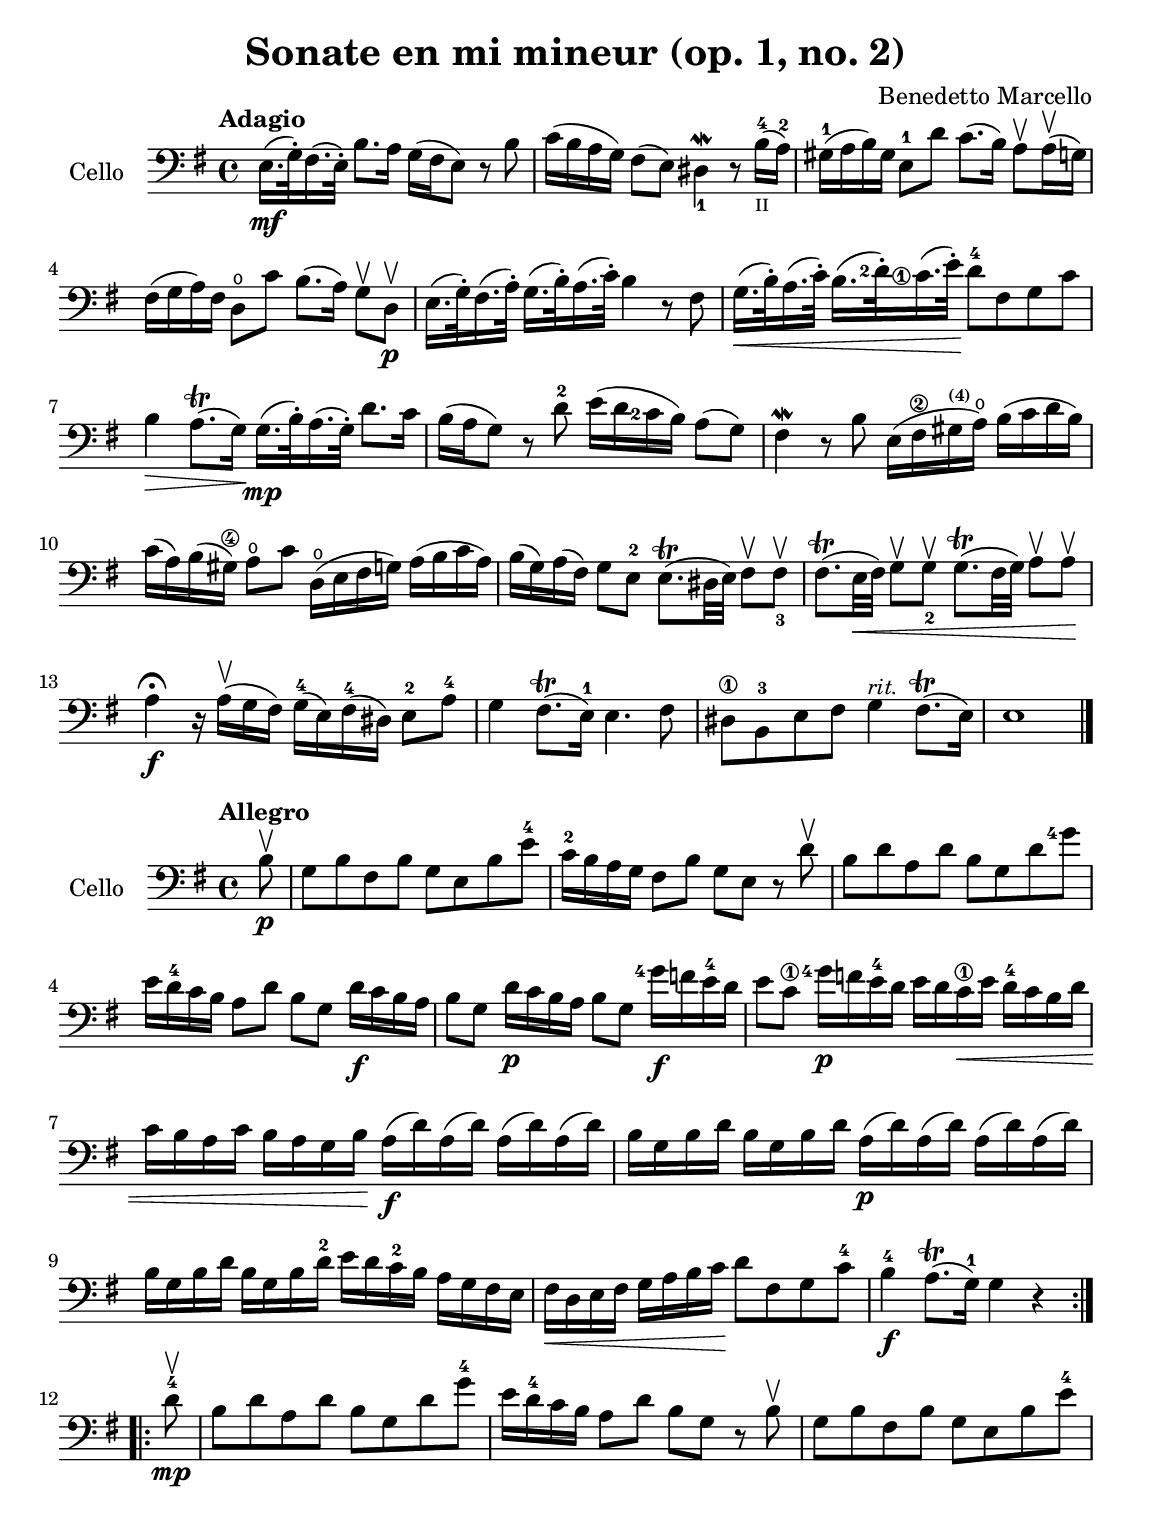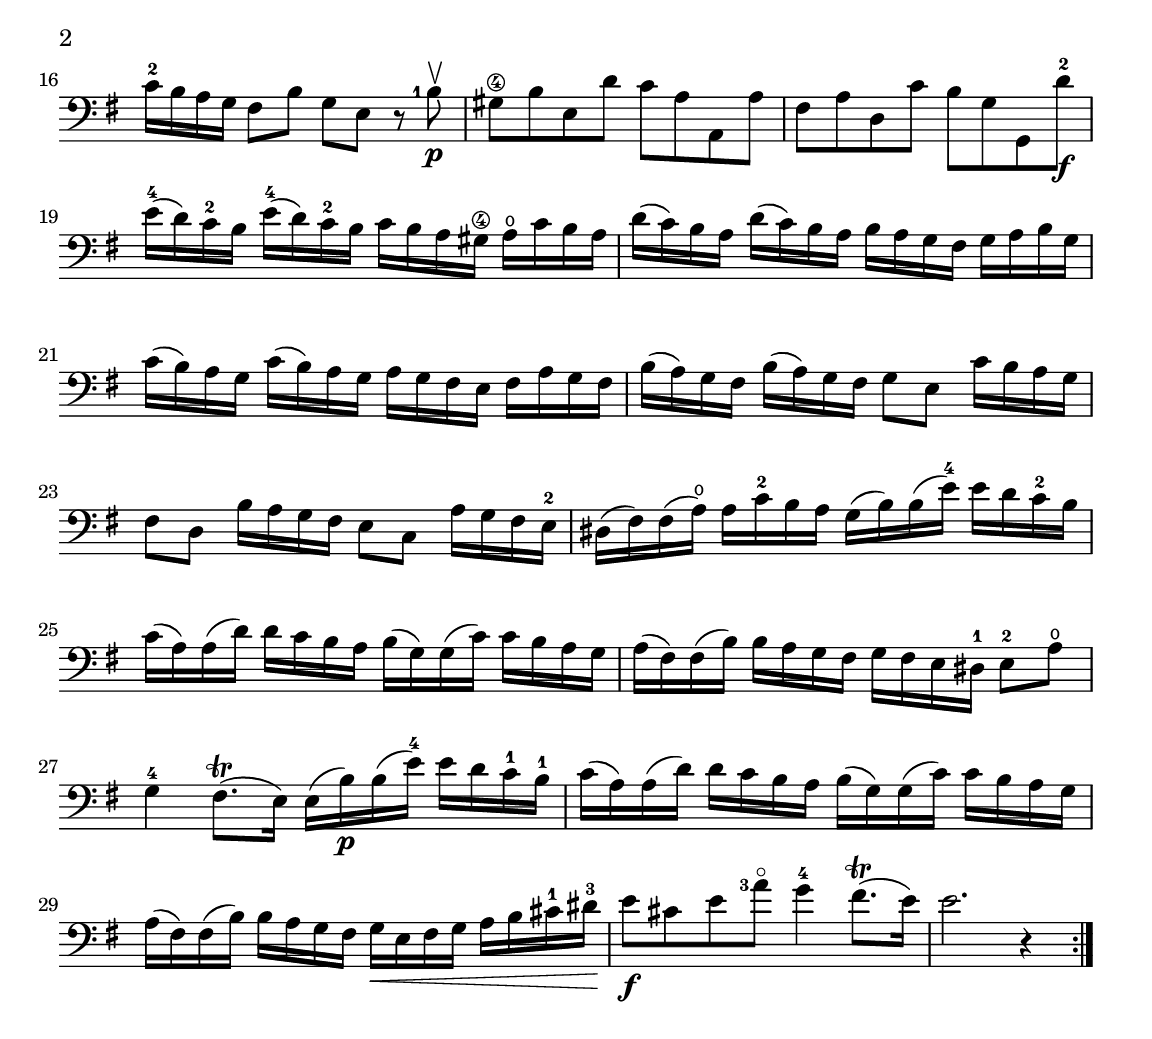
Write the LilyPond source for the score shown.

#(set-global-staff-size 21)

\version "2.18.2"

\header {
  title    = "Sonate en mi mineur (op. 1, no. 2)"
  composer = "Benedetto Marcello"
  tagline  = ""
}

\language "italiano"

% iPad Pro 12.9

\paper {
  paper-width  = 195\mm
  paper-height = 260\mm
}

\score {
  \new Staff
  \with {instrumentName = #"Cello "}{
    \tempo Adagio
    \clef "bass"
    \time 4/4
    \key mi \minor
    \override Hairpin.to-barline = ##f
    mi16.\mf(sol32-.) fad16.(mi32-.)
    si8. la16 sol16(fad16 mi8)
    r8 si8                                                 % 1
    do'16(si16 la16 sol16) fad8(mi8)
    red4_1\mordent r8
    si16-4_\markup{\teeny II}(la16-2)                      % 2
    sold16-1(la16 si16) sold16
    mi8-1 re'8 do'8.(si16)
    la8\upbow la16\upbow(sol16)                            % 3
    fad16(sol16 la16) fad16 re8\open do'8
    si8.(la16) sol8\upbow re8\upbow\p                      % 4
    mi16.(sol32-.) fad16.(la32-.)
    sol16.(si32-.) la16.(do'32-.)
    si4 r8 fad8                                            % 5
    \set fingeringOrientations = #'(left)
    sol16.\<(si32-.) la16.(do'32-.)
    si16.(<re'-2>32-.)
    <do'\finger\markup{\circle 1}>16.(mi'32-.)\!
    re'8-4 fad8 sol8 do'8                                  % 6
    si4\> la8.\trill(sol16)\!
    sol16.\mp(si32-.) la16.(sol32-.)
    re'8. do'16                                            % 7
    si16(la16 sol8) r8 re'8-2
    mi'16(re'16
    \set fingeringOrientations = #'(left)
    <do'-2>16 si16) la8(sol8)                              % 8
    fad4\mordent r8 si8
    mi16(fad16-\2
    sold16^\markup{\bold\teeny (4)} la16\open)
    si16(do'16 re'16 si16)                                 % 9
    do'16(la16) si16(sold16-\4)
    la8\open do'8 re16\open(mi16 fad16 sol16)
    la16(si16 do'16 la16)                                  % 10
    si16(sol16) la16(fad16) sol8 mi8-2
    mi8.\trill(red32 mi32) fad8\upbow
    \set fingeringOrientations = #'(below)
    <fad-3>8\upbow                                         % 11
    fad8.\trill(mi32\< fad32) sol8\upbow
    <sol-2>8\upbow
    sol8.\trill(fad32 sol32) la8\upbow la8\upbow\!         % 12
    la4\fermata\f r16 la16\upbow(sol16 fad16)
    sol16-4(mi16) fad16-4(red16) mi8-2 la8-4               % 13
    sol4 fad8.\trill(mi16-1) mi4. fad8                     % 14
    red8-\1 si,8-3
    mi8 fad8 sol4^\markup{\small\italic "rit."}
    fad8.\trill(mi16)                                      % 15
    mi1                                                    % 17
    \bar "|."
  }
}

\new score {
  \new Staff
  \with {instrumentName = #"Cello "}{
    \tempo Allegro
    \clef "bass"
    \time 4/4
    \key mi \minor
    \override Hairpin.to-barline = ##f
    \repeat volta 2 {
      \partial 8
      si8\upbow\p                                           % 0
      sol8 si8 fad8 si8 sol8 mi8 si8 mi'8-4                 % 1
      do'16-2 si16 la16 sol16 fad8 si8
      sol8 mi8 r8 re'8\upbow                                % 2
      si8 re'8 la8 re'8 si8 sol8 re'8
      \set fingeringOrientations = #'(left)
      <sol'-4>8                                             % 3
      mi'16 re'16-4 do'16 si16 la8 re'8 si8 sol8
      re'16\f do'16 si16 la16                               % 4
      si8 sol8 re'16\p do'16 si16 la16 si8 sol8
      <sol'-4>16\f fa'16 mi'16-4 re'16                      % 5
      mi'8 do'8-\1 <sol'-4>16\p
      fa'16 mi'16-4 re'16
      mi'16 re'16 do'16-\1\< mi'16
      re'16-4 do'16 si16 re'16                              % 6
      do'16 si16 la16 do'16
      si16 la16 sol16 si16\!
      la16\f(re'16) la16(re'16) la16(re'16) la16(re'16)     % 7
      si16 sol16 si16 re'16
      si16 sol16 si16 re'16
      la16\p(re'16) la16(re'16) la16(re'16) la16(re'16)     % 8
      si16 sol16 si16 re'16
      si16 sol16 si16 re'16-2
      mi'16 re'16 do'16-2 si16
      la16 sol16 fad16 mi16                                 % 9
      fad16\< re16 mi16 fad16
      sol16 la16 si16 do'16\!
      re'8 fad8 sol8 do'8-4                                 % 10
      si4-4\f la8.\trill(sol16-1) sol4 r4                   % 11
    }
    \repeat volta 2 {
      \partial 8
      re'8-4\mp\upbow                                       % 0
      si8 re'8 la8 re'8 si8 sol8 re'8 sol'8-4               % 12
      mi'16 re'16-4 do'16 si16 la8 re'8
      si8 sol8 r8 si8\upbow                                 % 13
      sol8 si8 fad8 si8 sol8 mi8 si8 mi'8-4                 % 14
      do'16-2 si16 la16 sol16 fad8 si8
      sol8 mi8 r8 <si-1>\p\upbow                            % 15
      sold8-\4 si8 mi8 re'8 do'8 la8 la,8 la8               % 16
      fad8 la8 re8 do'8 si8 sol8 sol,8 re'8-2\f             % 17
      mi'16-4(re'16) do'16-2 si16
      mi'16-4(re'16) do'16-2 si16
      do'16 si16 la16 sold16-\4
      la16\open do'16 si16 la16                             % 18
      re'16(do'16) si16 la16
      re'16(do'16) si16 la16
      si16 la16 sol16 fad16
      sol16 la16 si16 sol16                                 % 19
      do'16(si16) la16 sol16
      do'16(si16) la16 sol16
      la16 sol16 fad16 mi16
      fad16 la16 sol16 fad16                                % 20
      si16(la16) sol16 fad16
      si16(la16) sol16 fad16
      sol8 mi8 do'16 si16 la16 sol16                        % 21
      fad8 re8 si16 la16 sol16 fad16
      mi8 do8
      la16 sol16 fad16 mi16-2                               % 22
      red16(fad16) fad16(la16\open)
      la16 do'16-2 si16 la16
      sol16(si16) si16(mi'16-4)
      mi'16 re'16 do'16-2 si16                              % 23
      do'16(la16) la16(re'16)
      re'16 do'16 si16 la16
      si16(sol16) sol16(do'16)
      do'16 si16 la16 sol16                                 % 24
      la16(fad16) fad16(si16)
      si16 la16 sol16 fad16
      sol16 fad16 mi16 red16-1
      mi8-2 la8\open                                        % 25
      sol4-4 fad8.\trill(mi16)
      mi16(si16\p) si16(mi'16-4)
      mi'16 re'16 do'16-1 si16-1                            % 26
      do'16(la16) la16(re'16)
      re'16 do'16 si16 la16
      si16(sol16) sol16(do'16)
      do'16 si16 la16 sol16                                 % 27
      la16(fad16) fad16(si16)
      si16 la16 sol16 fad16
      sol16\< mi16 fad16 sol16
      la16 si16 dod'16-1 red'16-3\!                         % 28
      mi'8\f dod'8 mi'8 <la'-3\flageolet>8
      sol'4-4 fad'8.\trill(mi'16)                           % 29
      mi'2. r4                                              % 30
    }
  }
}
